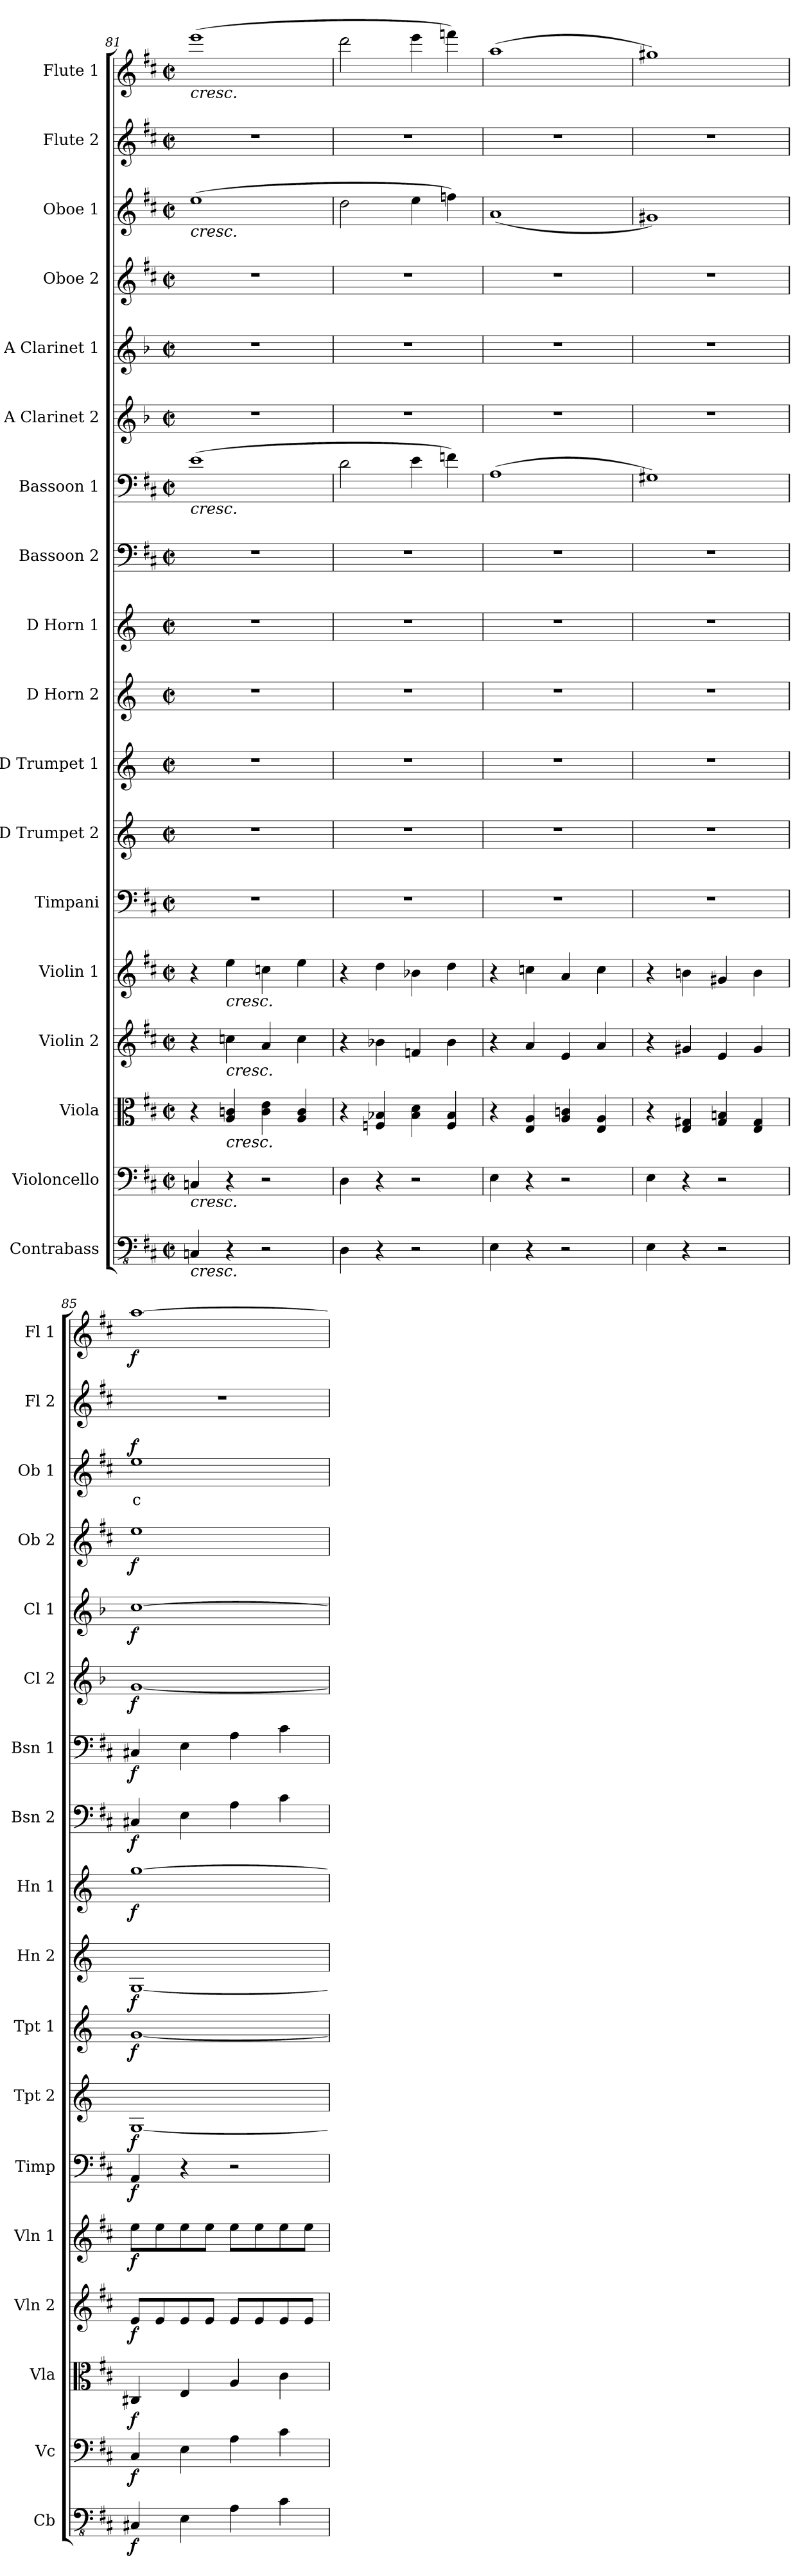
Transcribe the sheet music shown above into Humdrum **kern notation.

**kern	**dynam	**kern	**dynam	**kern	**dynam	**kern	**dynam	**kern	**dynam	**kern	**dynam	**kern	**dynam	**kern	**dynam	**kern	**dynam	**kern	**dynam	**kern	**dynam	**kern	**dynam	**kern	**dynam	**kern	**dynam	**kern	**dynam	**kern	**text	**dynam	**kern	**kern	**dynam
*part18	*part18	*part17	*part17	*part16	*part16	*part15	*part15	*part14	*part14	*part13	*part13	*part12	*part12	*part11	*part11	*part10	*part10	*part9	*part9	*part8	*part8	*part7	*part7	*part6	*part6	*part5	*part5	*part4	*part4	*part3	*part3	*part3	*part2	*part1	*part1
*staff18	*staff18	*staff17	*staff17	*staff16	*staff16	*staff15	*staff15	*staff14	*staff14	*staff13	*staff13	*staff12	*staff12	*staff11	*staff11	*staff10	*staff10	*staff9	*staff9	*staff8	*staff8	*staff7	*staff7	*staff6	*staff6	*staff5	*staff5	*staff4	*staff4	*staff3	*staff3	*staff3	*staff2	*staff1	*staff1
*I"Contrabass	*	*I"Violoncello	*	*I"Viola	*	*I"Violin 2	*	*I"Violin 1	*	*I"Timpani	*	*I"D Trumpet 2	*	*I"D Trumpet 1	*	*I"D Horn 2	*	*I"D Horn 1	*	*I"Bassoon 2	*	*I"Bassoon 1	*	*I"A Clarinet 2	*	*I"A Clarinet 1	*	*I"Oboe 2	*	*I"Oboe 1	*	*	*I"Flute 2	*I"Flute 1	*
*I'Cb	*	*I'Vc	*	*I'Vla	*	*I'Vln 2	*	*I'Vln 1	*	*I'Timp	*	*I'Tpt 2	*	*I'Tpt 1	*	*I'Hn 2	*	*I'Hn 1	*	*I'Bsn 2	*	*I'Bsn 1	*	*I'Cl 2	*	*I'Cl 1	*	*I'Ob 2	*	*I'Ob 1	*	*	*I'Fl 2	*I'Fl 1	*
*clefFv4	*	*clefF4	*	*clefC3	*	*clefG2	*	*clefG2	*	*clefF4	*	*clefG2	*	*clefG2	*	*clefG2	*	*clefG2	*	*clefF4	*	*clefF4	*	*clefG2	*	*clefG2	*	*clefG2	*	*clefG2	*	*	*clefG2	*clefG2	*
*	*	*	*	*	*	*	*	*	*	*	*	*ITrd-1c-2	*	*ITrd-1c-2	*	*ITrd6c10	*	*ITrd6c10	*	*	*	*	*	*ITrd2c3	*	*ITrd2c3	*	*	*	*	*	*	*	*	*
*k[f#c#]	*	*k[f#c#]	*	*k[f#c#]	*	*k[f#c#]	*	*k[f#c#]	*	*k[f#c#]	*	*k[f#c#]	*	*k[f#c#]	*	*k[f#c#]	*	*k[f#c#]	*	*k[f#c#]	*	*k[f#c#]	*	*k[f#c#]	*	*k[f#c#]	*	*k[f#c#]	*	*k[f#c#]	*	*	*k[f#c#]	*k[f#c#]	*
*M2/2	*	*M2/2	*	*M2/2	*	*M2/2	*	*M2/2	*	*M2/2	*	*M2/2	*	*M2/2	*	*M2/2	*	*M2/2	*	*M2/2	*	*M2/2	*	*M2/2	*	*M2/2	*	*M2/2	*	*M2/2	*	*	*M2/2	*M2/2	*
*met(c|)	*	*met(c|)	*	*met(c|)	*	*met(c|)	*	*met(c|)	*	*met(c|)	*	*met(c|)	*	*met(c|)	*	*met(c|)	*	*met(c|)	*	*met(c|)	*	*met(c|)	*	*met(c|)	*	*met(c|)	*	*met(c|)	*	*met(c|)	*	*	*met(c|)	*met(c|)	*
=81	=81	=81	=81	=81	=81	=81	=81	=81	=81	=81	=81	=81	=81	=81	=81	=81	=81	=81	=81	=81	=81	=81	=81	=81	=81	=81	=81	=81	=81	=81	=81	=81	=81	=81	=81
!	!	!	!	!	!	!	!	!	!	!	!	!	!	!	!	!	!	!	!	!	!	!	!	!	!	!	!	!	!	!	!	!	!	!LO:TX:b:i:t=cresc.	!
!	!	!	!	!	!	!	!	!	!	!	!	!	!	!	!	!	!	!	!	!	!	!	!	!	!	!	!	!	!	!LO:TX:b:i:t=cresc.	!	!	!	!	!
!	!	!	!	!	!	!	!	!	!	!	!	!	!	!	!	!	!	!	!	!	!	!LO:TX:b:i:t=cresc.	!	!	!	!	!	!	!	!	!	!	!	!	!
!	!	!LO:TX:b:i:t=cresc.	!	!	!	!	!	!	!	!	!	!	!	!	!	!	!	!	!	!	!	!	!	!	!	!	!	!	!	!	!	!	!	!	!
!LO:TX:b:i:t=cresc.	!	!	!	!	!	!	!	!	!	!	!	!	!	!	!	!	!	!	!	!	!	!	!	!	!	!	!	!	!	!	!	!	!	!	!
4CCn/	.	4Cn/	.	4r	.	4r	.	4r	.	1r	.	1r	.	1r	.	1r	.	1r	.	1r	.	(1e	.	1r	.	1r	.	1r	.	(1ee	.	.	1r	(1eee	.
!	!	!	!	!	!	!	!	!LO:TX:b:i:t=cresc.	!	!	!	!	!	!	!	!	!	!	!	!	!	!	!	!	!	!	!	!	!	!	!	!	!	!	!
!	!	!	!	!	!	!LO:TX:b:i:t=cresc.	!	!	!	!	!	!	!	!	!	!	!	!	!	!	!	!	!	!	!	!	!	!	!	!	!	!	!	!	!
!	!	!	!	!LO:TX:b:i:t=cresc.	!	!	!	!	!	!	!	!	!	!	!	!	!	!	!	!	!	!	!	!	!	!	!	!	!	!	!	!	!	!	!
4r	.	4r	.	4A/ 4cn/	.	4ccn\	.	4ee\	.	.	.	.	.	.	.	.	.	.	.	.	.	.	.	.	.	.	.	.	.	.	.	.	.	.	.
2r	.	2r	.	4c\ 4e\	.	4a/	.	4ccn\	.	.	.	.	.	.	.	.	.	.	.	.	.	.	.	.	.	.	.	.	.	.	.	.	.	.	.
.	.	.	.	4A/ 4c/	.	4cc\	.	4ee\	.	.	.	.	.	.	.	.	.	.	.	.	.	.	.	.	.	.	.	.	.	.	.	.	.	.	.
=82	=82	=82	=82	=82	=82	=82	=82	=82	=82	=82	=82	=82	=82	=82	=82	=82	=82	=82	=82	=82	=82	=82	=82	=82	=82	=82	=82	=82	=82	=82	=82	=82	=82	=82	=82
4DD\	.	4D\	.	4r	.	4r	.	4r	.	1r	.	1r	.	1r	.	1r	.	1r	.	1r	.	2d\	.	1r	.	1r	.	1r	.	2dd\	.	.	1r	2ddd\	.
4r	.	4r	.	4Fn/ 4B-X/	.	4b-X\	.	4dd\	.	.	.	.	.	.	.	.	.	.	.	.	.	.	.	.	.	.	.	.	.	.	.	.	.	.	.
2r	.	2r	.	4B-\ 4d\	.	4fn/	.	4b-X\	.	.	.	.	.	.	.	.	.	.	.	.	.	4e\	.	.	.	.	.	.	.	4ee\	.	.	.	4eee\	.
.	.	.	.	4F/ 4B-/	.	4b-\	.	4dd\	.	.	.	.	.	.	.	.	.	.	.	.	.	4fn\)	.	.	.	.	.	.	.	4ffn\)	.	.	.	4fffn\)	.
=83	=83	=83	=83	=83	=83	=83	=83	=83	=83	=83	=83	=83	=83	=83	=83	=83	=83	=83	=83	=83	=83	=83	=83	=83	=83	=83	=83	=83	=83	=83	=83	=83	=83	=83	=83
4EE\	.	4E\	.	4r	.	4r	.	4r	.	1r	.	1r	.	1r	.	1r	.	1r	.	1r	.	(1A	.	1r	.	1r	.	1r	.	(1a	.	.	1r	(1aa	.
4r	.	4r	.	4E/ 4A/	.	4a/	.	4ccn\	.	.	.	.	.	.	.	.	.	.	.	.	.	.	.	.	.	.	.	.	.	.	.	.	.	.	.
2r	.	2r	.	4A/ 4cn/	.	4e/	.	4a/	.	.	.	.	.	.	.	.	.	.	.	.	.	.	.	.	.	.	.	.	.	.	.	.	.	.	.
.	.	.	.	4E/ 4A/	.	4a/	.	4cc\	.	.	.	.	.	.	.	.	.	.	.	.	.	.	.	.	.	.	.	.	.	.	.	.	.	.	.
=84	=84	=84	=84	=84	=84	=84	=84	=84	=84	=84	=84	=84	=84	=84	=84	=84	=84	=84	=84	=84	=84	=84	=84	=84	=84	=84	=84	=84	=84	=84	=84	=84	=84	=84	=84
4EE\	.	4E\	.	4r	.	4r	.	4r	.	1r	.	1r	.	1r	.	1r	.	1r	.	1r	.	1G#X)	.	1r	.	1r	.	1r	.	1g#X)	.	.	1r	1gg#X)	.
4r	.	4r	.	4E/ 4G#X/	.	4g#X/	.	4bn\	.	.	.	.	.	.	.	.	.	.	.	.	.	.	.	.	.	.	.	.	.	.	.	.	.	.	.
2r	.	2r	.	4G#/ 4Bn/	.	4e/	.	4g#X/	.	.	.	.	.	.	.	.	.	.	.	.	.	.	.	.	.	.	.	.	.	.	.	.	.	.	.
.	.	.	.	4E/ 4G#/	.	4g#/	.	4b\	.	.	.	.	.	.	.	.	.	.	.	.	.	.	.	.	.	.	.	.	.	.	.	.	.	.	.
=85	=85	=85	=85	=85	=85	=85	=85	=85	=85	=85	=85	=85	=85	=85	=85	=85	=85	=85	=85	=85	=85	=85	=85	=85	=85	=85	=85	=85	=85	=85	=85	=85	=85	=85	=85
!	!LO:DY:b	!	!LO:DY:b	!	!LO:DY:b	!	!LO:DY:b	!	!LO:DY:b	!	!LO:DY:b	!	!LO:DY:b	!	!LO:DY:b	!	!LO:DY:b	!	!LO:DY:b	!	!LO:DY:b	!	!LO:DY:b	!	!LO:DY:b	!	!LO:DY:b	!	!LO:DY:b	!	!LO:LY:b:color=#FF0000	!LO:DY:b	!	!	!LO:DY:b
4CC#X/	f	4C#/	f	4C#X/	f	8e/L	f	8ee\L	f	4AA/	f	[1A	f	[1a	f	[1AA	f	[1a	f	4C#X/	f	4C#X/	f	[1e	f	[1a	f	1ee	f	1ee	c	f	1r	[1aa	f
.	.	.	.	.	.	8e/	.	8ee\	.	.	.	.	.	.	.	.	.	.	.	.	.	.	.	.	.	.	.	.	.	.	.	.	.	.	.
4EE\	.	4E\	.	4E/	.	8e/	.	8ee\	.	4r	.	.	.	.	.	.	.	.	.	4E\	.	4E\	.	.	.	.	.	.	.	.	.	.	.	.	.
.	.	.	.	.	.	8e/J	.	8ee\J	.	.	.	.	.	.	.	.	.	.	.	.	.	.	.	.	.	.	.	.	.	.	.	.	.	.	.
4AA\	.	4A\	.	4A/	.	8e/L	.	8ee\L	.	2r	.	.	.	.	.	.	.	.	.	4A\	.	4A\	.	.	.	.	.	.	.	.	.	.	.	.	.
.	.	.	.	.	.	8e/	.	8ee\	.	.	.	.	.	.	.	.	.	.	.	.	.	.	.	.	.	.	.	.	.	.	.	.	.	.	.
4C#\	.	4c#\	.	4c#\	.	8e/	.	8ee\	.	.	.	.	.	.	.	.	.	.	.	4c#\	.	4c#\	.	.	.	.	.	.	.	.	.	.	.	.	.
.	.	.	.	.	.	8e/J	.	8ee\J	.	.	.	.	.	.	.	.	.	.	.	.	.	.	.	.	.	.	.	.	.	.	.	.	.	.	.
=	=	=	=	=	=	=	=	=	=	=	=	=	=	=	=	=	=	=	=	=	=	=	=	=	=	=	=	=	=	=	=	=	=	=	=
*-	*-	*-	*-	*-	*-	*-	*-	*-	*-	*-	*-	*-	*-	*-	*-	*-	*-	*-	*-	*-	*-	*-	*-	*-	*-	*-	*-	*-	*-	*-	*-	*-	*-	*-	*-
